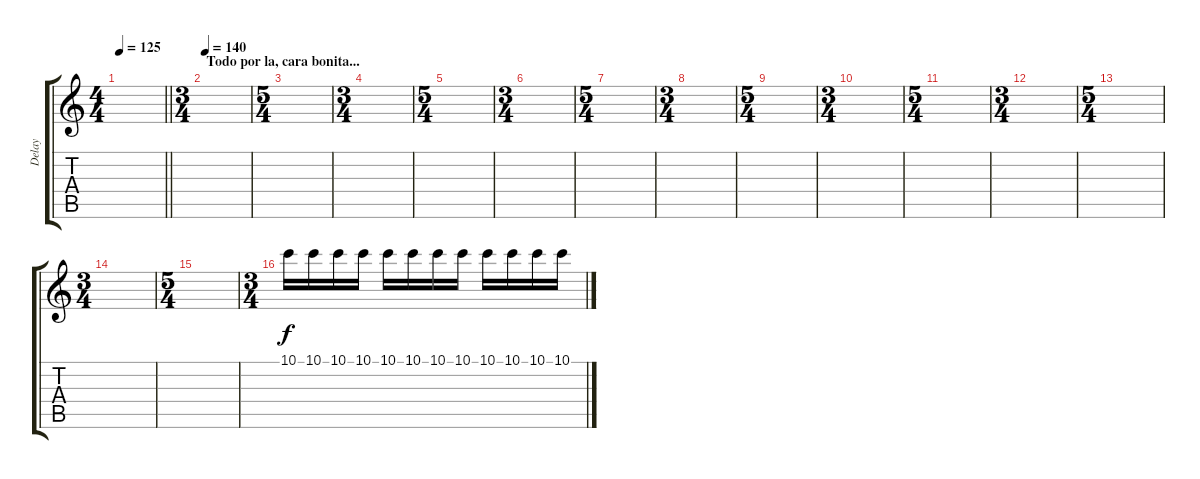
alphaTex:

\track ("Delay" "Delay") {instrument electricguitarclean}
\staff {score tabs}
\tuning (D4 A3 F3 C3 G2 C2) {hide}
\ts (4 4)
\tempo 125
\clef g2
\barLineRight lightlight
\ks c
|
\ts (3 4)
\section ("" "Todo por la, cara bonita...")
\tempo 140
|
\ts (5 4)
|
\ts (3 4)
|
\ts (5 4)
|
\ts (3 4)
|
\ts (5 4)
|
\ts (3 4)
|
\ts (5 4)
|
\ts (3 4)
|
\ts (5 4)
|
\ts (3 4)
|
\ts (5 4)
|
\ts (3 4)
|
\ts (5 4)
|
\ts (3 4)
10.1.16{volume 6} 10.1.16{volume 12} 10.1.16 10.1.16 10.1.16 10.1.16 10.1.16 10.1.16 10.1.16 10.1.16 10.1.16 10.1.16
